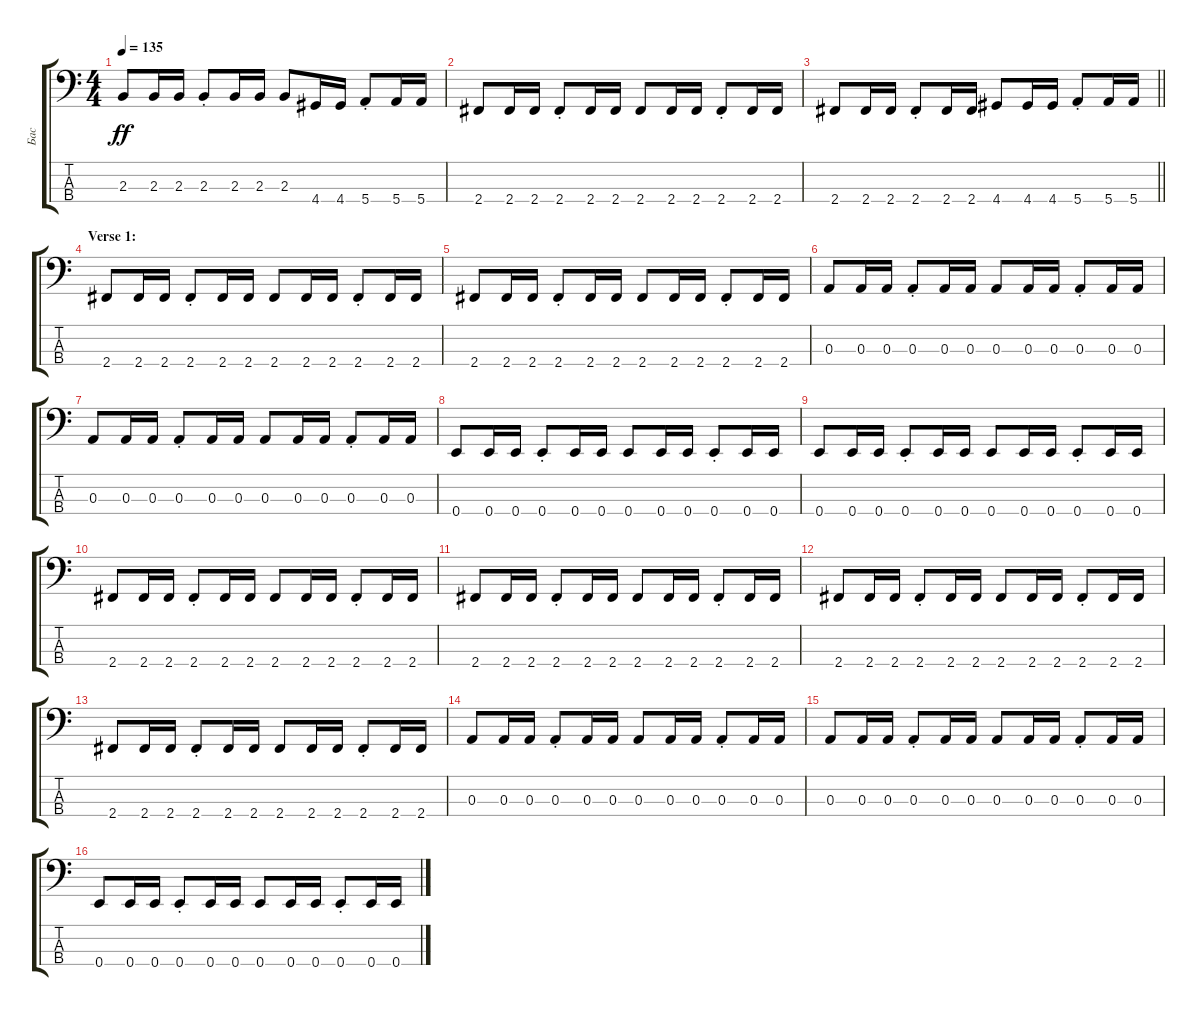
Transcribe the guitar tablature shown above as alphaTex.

\track ("Бас" "Бас") {instrument electricbassfinger}
\staff {score tabs}
\tuning (G2 D2 A1 E1) {hide}
\ts (4 4)
\tempo 135
\clef f4
\ks c
2.3.8{dy ff} 2.3.16 2.3.16 2.3{st}.8 2.3.16 2.3.16 2.3.8 4.4.16 4.4.16 5.4{st}.8 5.4.16 5.4.16 |
2.4.8 2.4.16 2.4.16 2.4{st}.8 2.4.16 2.4.16 2.4.8 2.4.16 2.4.16 2.4{st}.8 2.4.16 2.4.16 |
\barLineRight lightlight
2.4.8 2.4.16 2.4.16 2.4{st}.8 2.4.16 2.4.16 4.4.8 4.4.16 4.4.16 5.4{st}.8 5.4.16 5.4.16 |
\section ("" "Verse 1:")
2.4.8 2.4.16 2.4.16 2.4{st}.8 2.4.16 2.4.16 2.4.8 2.4.16 2.4.16 2.4{st}.8 2.4.16 2.4.16 |
2.4.8 2.4.16 2.4.16 2.4{st}.8 2.4.16 2.4.16 2.4.8 2.4.16 2.4.16 2.4{st}.8 2.4.16 2.4.16 |
0.3.8 0.3.16 0.3.16 0.3{st}.8 0.3.16 0.3.16 0.3.8 0.3.16 0.3.16 0.3{st}.8 0.3.16 0.3.16 |
0.3.8 0.3.16 0.3.16 0.3{st}.8 0.3.16 0.3.16 0.3.8 0.3.16 0.3.16 0.3{st}.8 0.3.16 0.3.16 |
0.4.8 0.4.16 0.4.16 0.4{st}.8 0.4.16 0.4.16 0.4.8 0.4.16 0.4.16 0.4{st}.8 0.4.16 0.4.16 |
0.4.8 0.4.16 0.4.16 0.4{st}.8 0.4.16 0.4.16 0.4.8 0.4.16 0.4.16 0.4{st}.8 0.4.16 0.4.16 |
2.4.8 2.4.16 2.4.16 2.4{st}.8 2.4.16 2.4.16 2.4.8 2.4.16 2.4.16 2.4{st}.8 2.4.16 2.4.16 |
2.4.8 2.4.16 2.4.16 2.4{st}.8 2.4.16 2.4.16 2.4.8 2.4.16 2.4.16 2.4{st}.8 2.4.16 2.4.16 |
2.4.8 2.4.16 2.4.16 2.4{st}.8 2.4.16 2.4.16 2.4.8 2.4.16 2.4.16 2.4{st}.8 2.4.16 2.4.16 |
2.4.8 2.4.16 2.4.16 2.4{st}.8 2.4.16 2.4.16 2.4.8 2.4.16 2.4.16 2.4{st}.8 2.4.16 2.4.16 |
0.3.8 0.3.16 0.3.16 0.3{st}.8 0.3.16 0.3.16 0.3.8 0.3.16 0.3.16 0.3{st}.8 0.3.16 0.3.16 |
0.3.8 0.3.16 0.3.16 0.3{st}.8 0.3.16 0.3.16 0.3.8 0.3.16 0.3.16 0.3{st}.8 0.3.16 0.3.16 |
0.4.8 0.4.16 0.4.16 0.4{st}.8 0.4.16 0.4.16 0.4.8 0.4.16 0.4.16 0.4{st}.8 0.4.16 0.4.16
